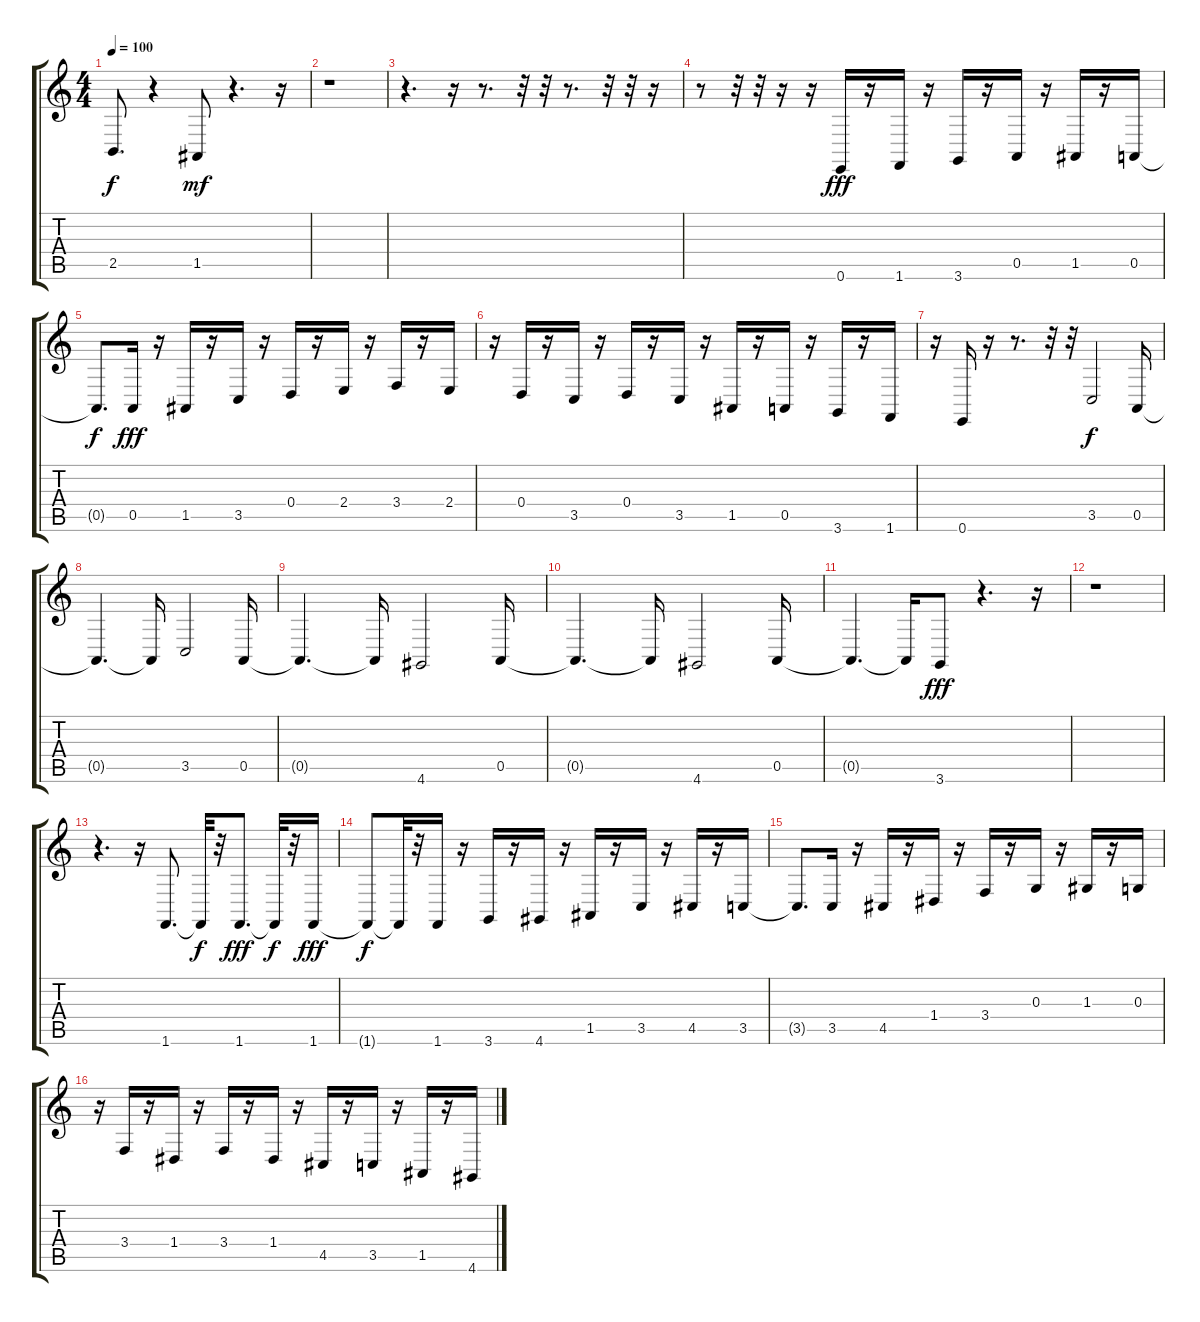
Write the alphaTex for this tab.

\track "" {instrument trombone}
\staff {score tabs}
\tuning (E4 B3 G3 D3 A2 E2) {hide}
\ts (4 4)
\tempo 100
\clef g2
\ks c
2.5{t}.8{d dy f} r.4 1.5.8{dy mf} r.4{d} r.16 |
r.1 |
r.4{d} r.16 r.8{d} r.32 r.32 r.8{d} r.32 r.32 r.16 |
r.8 r.32 r.32 r.16 r.16 0.6.16{dy fff} r.16 1.6.16 r.16 3.6.16 r.16 0.5.16 r.16 1.5.16 r.16 0.5.16 |
0.5{t}.8{d dy f} 0.5.16{dy fff} r.16 1.5.16 r.16 3.5.16 r.16 0.4.16 r.16 2.4.16 r.16 3.4.16 r.16 2.4.16 |
r.16 0.4.16 r.16 3.5.16 r.16 0.4.16 r.16 3.5.16 r.16 1.5.16 r.16 0.5.16 r.16 3.6.16 r.16 1.6.16 |
r.16 0.6.16 r.16 r.8{d} r.32 r.32 3.5.2{dy f} 0.5.16 |
0.5{t}.4{d} 0.5{t}.16 3.5.2 0.5.16 |
0.5{t}.4{d} 0.5{t}.16 4.6.2 0.5.16 |
0.5{t}.4{d} 0.5{t}.16 4.6.2 0.5.16 |
0.5{t}.4{d} 0.5{t}.16 3.6.8{dy fff} r.4{d} r.16 |
r.1 |
r.4{d} r.16 1.6.8{d} 1.6{t}.32{dy f} r.32 1.6.8{d dy fff} 1.6{t}.32{dy f} r.32 1.6.16{dy fff} |
1.6{t}.8{dy f} 1.6{t}.32 r.32 1.6.16 r.16 3.6.16 r.16 4.6.16 r.16 1.5.16 r.16 3.5.16 r.16 4.5.16 r.16 3.5.16 |
3.5{t}.8{d} 3.5.16 r.16 4.5.16 r.16 1.4.16 r.16 3.4.16 r.16 0.3.16 r.16 1.3.16 r.16 0.3.16 |
r.16 3.4.16 r.16 1.4.16 r.16 3.4.16 r.16 1.4.16 r.16 4.5.16 r.16 3.5.16 r.16 1.5.16 r.16 4.6.16
